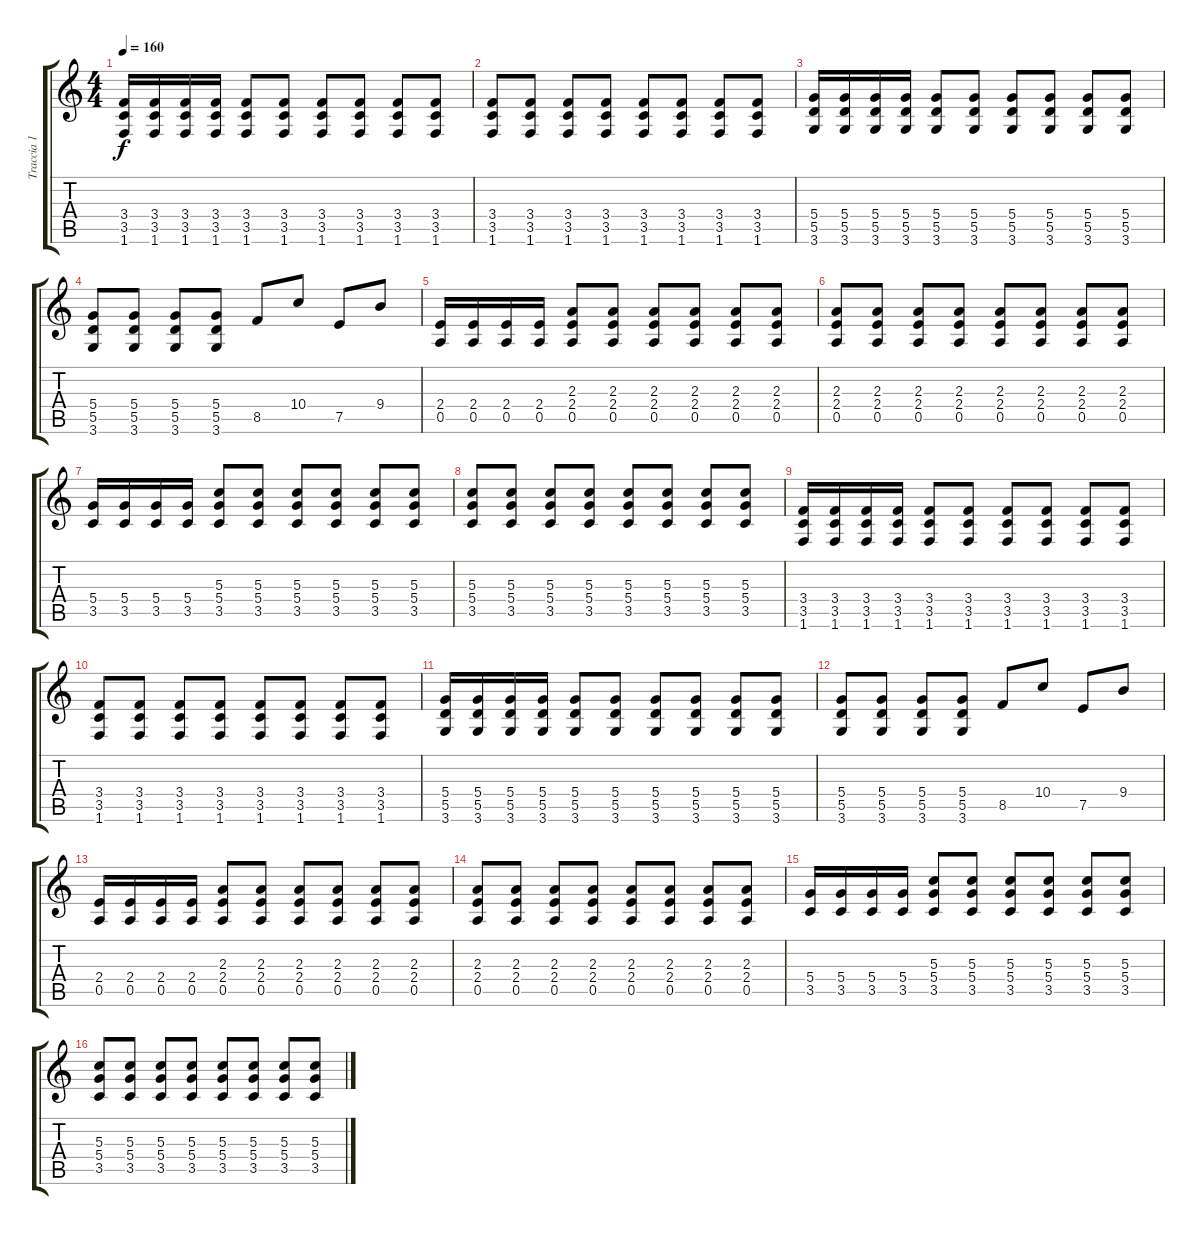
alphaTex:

\track ("Traccia 1" "Traccia 1") {instrument distortionguitar}
\staff {score tabs}
\tuning (E4 B3 G3 D3 A2 E2) {hide}
\ts (4 4)
\tempo 160
\clef g2
\ks c
(3.4 3.5 1.6).16{dy f} (3.4 3.5 1.6).16 (3.4 3.5 1.6).16 (3.4 3.5 1.6).16 (3.4 3.5 1.6).8 (3.4 3.5 1.6).8 (3.4 3.5 1.6).8 (3.4 3.5 1.6).8 (3.4 3.5 1.6).8 (3.4 3.5 1.6).8 |
(3.4 3.5 1.6).8 (3.4 3.5 1.6).8 (3.4 3.5 1.6).8 (3.4 3.5 1.6).8 (3.4 3.5 1.6).8 (3.4 3.5 1.6).8 (3.4 3.5 1.6).8 (3.4 3.5 1.6).8 |
(5.4 5.5 3.6).16 (5.4 5.5 3.6).16 (5.4 5.5 3.6).16 (5.4 5.5 3.6).16 (5.4 5.5 3.6).8 (5.4 5.5 3.6).8 (5.4 5.5 3.6).8 (5.4 5.5 3.6).8 (5.4 5.5 3.6).8 (5.4 5.5 3.6).8 |
(5.4 5.5 3.6).8 (5.4 5.5 3.6).8 (5.4 5.5 3.6).8 (5.4 5.5 3.6).8 8.5.8 10.4.8 7.5.8 9.4.8 |
(2.4 0.5).16 (2.4 0.5).16 (2.4 0.5).16 (2.4 0.5).16 (2.3 2.4 0.5).8 (2.3 2.4 0.5).8 (2.3 2.4 0.5).8 (2.3 2.4 0.5).8 (2.3 2.4 0.5).8 (2.3 2.4 0.5).8 |
(2.3 2.4 0.5).8 (2.3 2.4 0.5).8 (2.3 2.4 0.5).8 (2.3 2.4 0.5).8 (2.3 2.4 0.5).8 (2.3 2.4 0.5).8 (2.3 2.4 0.5).8 (2.3 2.4 0.5).8 |
(5.4 3.5).16 (5.4 3.5).16 (5.4 3.5).16 (5.4 3.5).16 (5.3 5.4 3.5).8 (5.3 5.4 3.5).8 (5.3 5.4 3.5).8 (5.3 5.4 3.5).8 (5.3 5.4 3.5).8 (5.3 5.4 3.5).8 |
(5.3 5.4 3.5).8 (5.3 5.4 3.5).8 (5.3 5.4 3.5).8 (5.3 5.4 3.5).8 (5.3 5.4 3.5).8 (5.3 5.4 3.5).8 (5.3 5.4 3.5).8 (5.3 5.4 3.5).8 |
(3.4 3.5 1.6).16 (3.4 3.5 1.6).16 (3.4 3.5 1.6).16 (3.4 3.5 1.6).16 (3.4 3.5 1.6).8 (3.4 3.5 1.6).8 (3.4 3.5 1.6).8 (3.4 3.5 1.6).8 (3.4 3.5 1.6).8 (3.4 3.5 1.6).8 |
(3.4 3.5 1.6).8 (3.4 3.5 1.6).8 (3.4 3.5 1.6).8 (3.4 3.5 1.6).8 (3.4 3.5 1.6).8 (3.4 3.5 1.6).8 (3.4 3.5 1.6).8 (3.4 3.5 1.6).8 |
(5.4 5.5 3.6).16 (5.4 5.5 3.6).16 (5.4 5.5 3.6).16 (5.4 5.5 3.6).16 (5.4 5.5 3.6).8 (5.4 5.5 3.6).8 (5.4 5.5 3.6).8 (5.4 5.5 3.6).8 (5.4 5.5 3.6).8 (5.4 5.5 3.6).8 |
(5.4 5.5 3.6).8 (5.4 5.5 3.6).8 (5.4 5.5 3.6).8 (5.4 5.5 3.6).8 8.5.8 10.4.8 7.5.8 9.4.8 |
(2.4 0.5).16 (2.4 0.5).16 (2.4 0.5).16 (2.4 0.5).16 (2.3 2.4 0.5).8 (2.3 2.4 0.5).8 (2.3 2.4 0.5).8 (2.3 2.4 0.5).8 (2.3 2.4 0.5).8 (2.3 2.4 0.5).8 |
(2.3 2.4 0.5).8 (2.3 2.4 0.5).8 (2.3 2.4 0.5).8 (2.3 2.4 0.5).8 (2.3 2.4 0.5).8 (2.3 2.4 0.5).8 (2.3 2.4 0.5).8 (2.3 2.4 0.5).8 |
(5.4 3.5).16 (5.4 3.5).16 (5.4 3.5).16 (5.4 3.5).16 (5.3 5.4 3.5).8 (5.3 5.4 3.5).8 (5.3 5.4 3.5).8 (5.3 5.4 3.5).8 (5.3 5.4 3.5).8 (5.3 5.4 3.5).8 |
(5.3 5.4 3.5).8 (5.3 5.4 3.5).8 (5.3 5.4 3.5).8 (5.3 5.4 3.5).8 (5.3 5.4 3.5).8 (5.3 5.4 3.5).8 (5.3 5.4 3.5).8 (5.3 5.4 3.5).8
